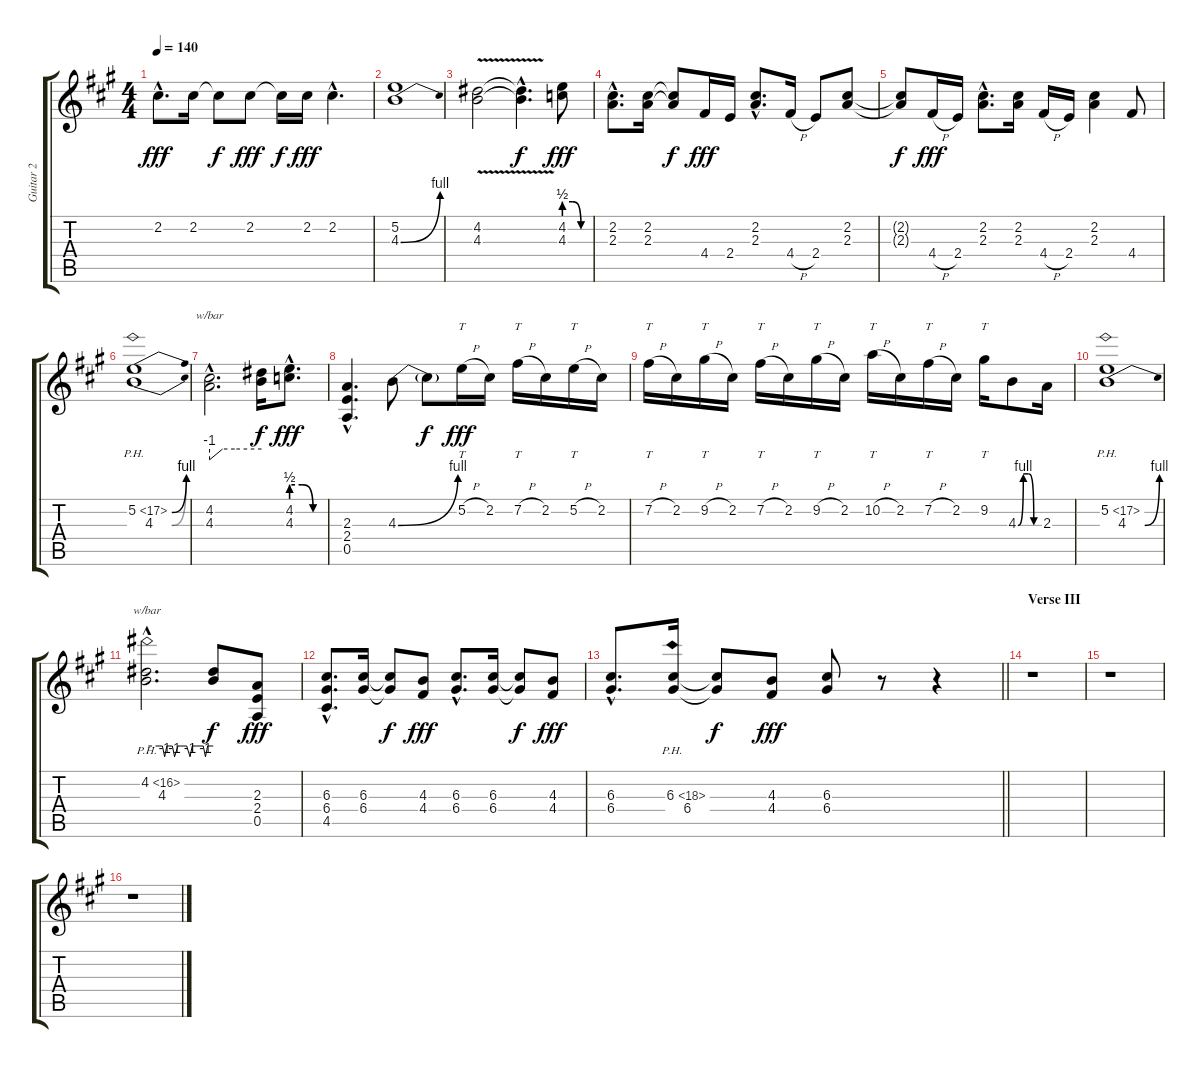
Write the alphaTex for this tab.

\track ("Guitar 2" "Guitar 2") {instrument distortionguitar}
\staff {score tabs}
\tuning (E4 B3 G3 D3 A2 E2) {hide}
\ts (4 4)
\tempo 140
\clef g2
\ks a
2.2{hac}.8{d dy fff} 2.2.16 2.2{t}.8{dy f} 2.2.8{dy fff} 2.2{t}.16{dy f} 2.2.16{dy fff} 2.2{hac}.4{d} |
(5.2 4.3{be (bend 0 0 60 4)}).1 |
(4.2{v} 4.3{v}).2 (4.2{hac t} 4.3{hac t}).4{d dy f} (4.2{be (custom 0 2 20 2 40 0 60 0)} 4.3{be (custom 0 2 20 2 40 0 60 0)}).8{dy fff} |
(2.2{hac} 2.3{hac}).8{d} (2.2 2.3).16 (2.2{t} 2.3{t}).8{dy f} 4.4.16{dy fff} 2.4.16 (2.2{hac} 2.3{hac}).8{d} 4.4{h}.16 2.4.8 (2.2 2.3).8 |
(2.2{t} 2.3{t}).8{dy f} 4.4{h}.16{dy fff} 2.4.16 (2.2{hac} 2.3{hac}).8{d} (2.2 2.3).16 4.4{h}.16 2.4.16 (2.2 2.3).4 4.4.8 |
(5.2{be (bend 0 0 60 4) ph 12} 4.3{be (bend 0 0 60 4)}).1 |
(4.2{hac} 4.3{hac}).2{d tbe (custom default 0 -4 15 0 29 0 60 0)} (4.2{t} 4.3{t}).16{dy f} (4.2{be (custom 0 2 20 2 40 0 60 0) hac} 4.3{be (custom 0 2 20 2 40 0 60 0) hac}).8{d dy fff} |
(2.3{hac} 2.4{hac} 0.5{hac}).4{d} 4.3{be (bend 0 0 60 4)}.8 4.3{t}.8{dy f} 5.2{h}.16{tt dy fff} 2.2.16 7.2{h}.16{tt} 2.2.16 5.2{h}.16{tt} 2.2.16 |
7.2{h}.16{tt} 2.2.16 9.2{h}.16{tt} 2.2.16 7.2{h}.16{tt} 2.2.16 9.2{h}.16{tt} 2.2.16 10.2{h}.16{tt} 2.2.16 7.2{h}.16{tt} 2.2.16 9.2.16{tt} 4.3{be (custom 0 0 15 4 30 4 45 0 60 0)}.8 2.3.16 |
(5.2{ph 12} 4.3{be (bend 0 0 60 4)}).1 |
(4.2{ph 12 hac} 4.3{hac}).2{d tbe (custom default 0 0 11 0 14 0 16 -4 18 0 20 0 23 0 25 -4 28 0 30 0 36 0 39 -4 41 0 45 0 51 0 53 -4 55 0 60 0)} (4.2{t} 4.3{t}).8{dy f} (2.3 2.4 0.5).8{dy fff} |
(6.3{hac} 6.4{hac} 4.5{hac}).8{d} (6.3 6.4).16 (6.3{t} 6.4{t}).8{dy f} (4.3 4.4).8{dy fff} (6.3{hac} 6.4{hac}).8{d} (6.3 6.4).16 (6.3{t} 6.4{t}).8{dy f} (4.3 4.4).8{dy fff} |
\barLineRight lightlight
(6.3{hac} 6.4{hac}).8{d} (6.3{ph 12} 6.4).16 (6.3{t} 6.4{t}).8{dy f} (4.3 4.4).8{dy fff} (6.3 6.4).8 r.8 r.4 |
\section ("" "Verse III")
r.1 |
r.1 |
r.1
